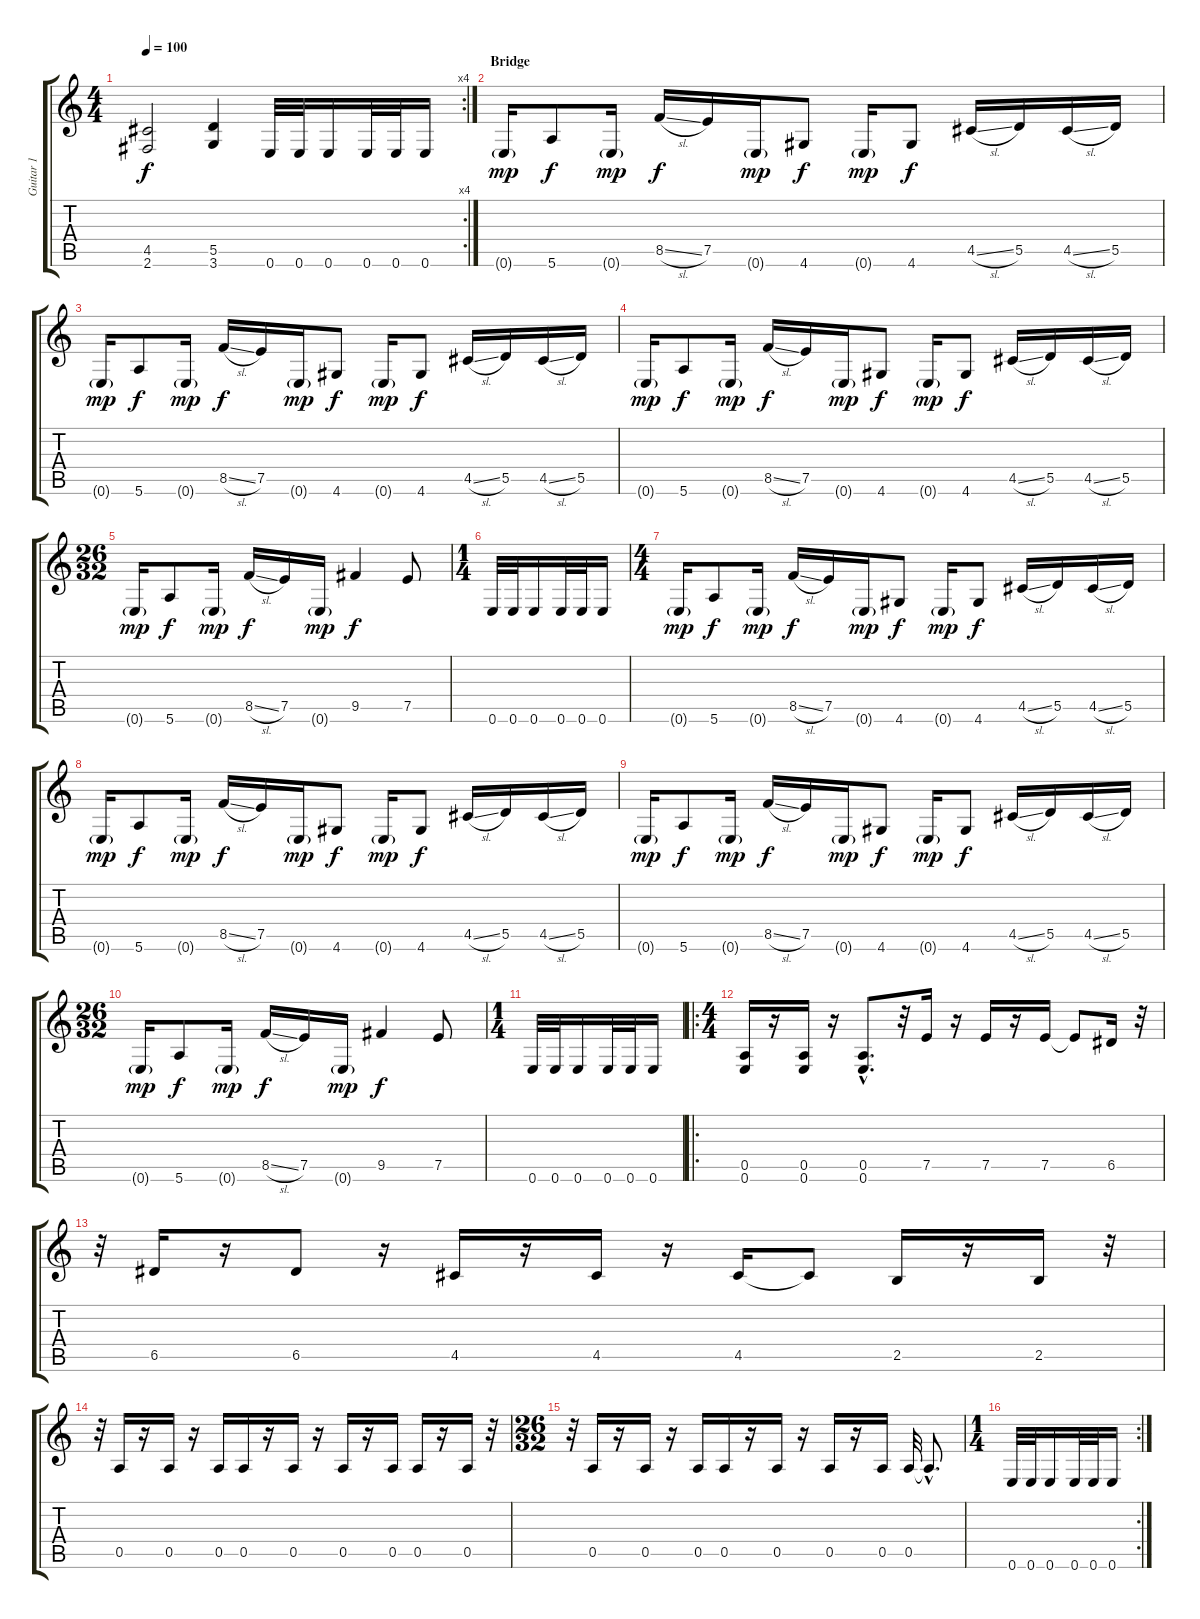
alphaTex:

\track ("Guitar 1" "Guitar 1") {instrument distortionguitar}
\staff {score tabs}
\tuning (E4 B3 G3 D3 A2 E2) {hide}
\rc 4
\ts (4 4)
\tempo 100
\clef g2
\ks c
(4.5{t} 2.6{t}).2{dy f} (5.5 3.6).4 0.6.32 0.6.32 0.6.16 0.6.32 0.6.32 0.6.16 |
\section ("" "Bridge")
0.6{g}.16{dy mp volume 13} 5.6.8{dy f} 0.6{g}.16{dy mp} 8.5{sl}.16{dy f} 7.5.16 0.6{g}.16{dy mp} 4.6.8{dy f} 0.6{g}.16{dy mp} 4.6.8{dy f} 4.5{sl}.16 5.5.16 4.5{sl}.16 5.5.16 |
0.6{g}.16{dy mp} 5.6.8{dy f} 0.6{g}.16{dy mp} 8.5{sl}.16{dy f} 7.5.16 0.6{g}.16{dy mp} 4.6.8{dy f} 0.6{g}.16{dy mp} 4.6.8{dy f} 4.5{sl}.16 5.5.16 4.5{sl}.16 5.5.16 |
0.6{g}.16{dy mp} 5.6.8{dy f} 0.6{g}.16{dy mp} 8.5{sl}.16{dy f} 7.5.16 0.6{g}.16{dy mp} 4.6.8{dy f} 0.6{g}.16{dy mp} 4.6.8{dy f} 4.5{sl}.16 5.5.16 4.5{sl}.16 5.5.16 |
\ts (26 32)
0.6{g}.16{dy mp} 5.6.8{dy f} 0.6{g}.16{dy mp} 8.5{sl}.16{dy f} 7.5.16 0.6{g}.16{dy mp} 9.5.4{dy f} 7.5.8 |
\ts (1 4)
0.6.32 0.6.32 0.6.16 0.6.32 0.6.32 0.6.16 |
\ts (4 4)
0.6{g}.16{dy mp volume 13} 5.6.8{dy f} 0.6{g}.16{dy mp} 8.5{sl}.16{dy f} 7.5.16 0.6{g}.16{dy mp} 4.6.8{dy f} 0.6{g}.16{dy mp} 4.6.8{dy f} 4.5{sl}.16 5.5.16 4.5{sl}.16 5.5.16 |
0.6{g}.16{dy mp} 5.6.8{dy f} 0.6{g}.16{dy mp} 8.5{sl}.16{dy f} 7.5.16 0.6{g}.16{dy mp} 4.6.8{dy f} 0.6{g}.16{dy mp} 4.6.8{dy f} 4.5{sl}.16 5.5.16 4.5{sl}.16 5.5.16 |
0.6{g}.16{dy mp} 5.6.8{dy f} 0.6{g}.16{dy mp} 8.5{sl}.16{dy f} 7.5.16 0.6{g}.16{dy mp} 4.6.8{dy f} 0.6{g}.16{dy mp} 4.6.8{dy f} 4.5{sl}.16 5.5.16 4.5{sl}.16 5.5.16 |
\ts (26 32)
0.6{g}.16{dy mp} 5.6.8{dy f} 0.6{g}.16{dy mp} 8.5{sl}.16{dy f} 7.5.16 0.6{g}.16{dy mp} 9.5.4{dy f} 7.5.8 |
\ts (1 4)
0.6.32 0.6.32 0.6.16 0.6.32 0.6.32 0.6.16 |
\ro
\ts (4 4)
(0.5 0.6).16 r.16 (0.5 0.6).16 r.16 (0.5{hac} 0.6{hac}).8{d} r.32 7.5.16 r.16 7.5.16 r.16 7.5.16 7.5{t}.8 6.5.16 r.32 |
r.32 6.5.16 r.16 6.5.8 r.16 4.5.16 r.16 4.5.16 r.16 4.5.16 4.5{t}.8 2.5.16 r.16 2.5.16 r.32 |
r.32 0.5.16 r.16 0.5.16 r.16 0.5.16 0.5.16 r.16 0.5.16 r.16 0.5.16 r.16 0.5.16 0.5.16 r.16 0.5.16 r.32 |
\ts (26 32)
r.32 0.5.16 r.16 0.5.16 r.16 0.5.16 0.5.16 r.16 0.5.16 r.16 0.5.16 r.16 0.5.16 0.5.32 0.5{hac t}.8{d} |
\rc 2
\ts (1 4)
0.6.32 0.6.32 0.6.16 0.6.32 0.6.32 0.6.16
